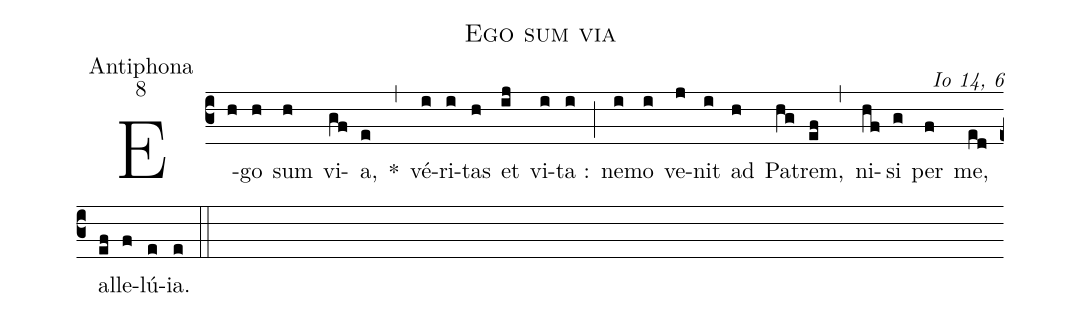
name:Ego sum via;
office-part:Antiphona;
mode:8;
commentary:Io 14, 6;
%%
(c3)E(h)go(h) sum(h) vi(gf)a,(e) *(,) vé(i)ri(i)tas(h) et(ij) vi(i)ta :(i) (;) ne(i)mo(i) ve(j)nit(i) ad(h) Pa(hg)trem,(ef) (,) ni(hf)si(g) per(f) me,(ed) al(ef)le(f)lú(e)ia.(e) (::)
